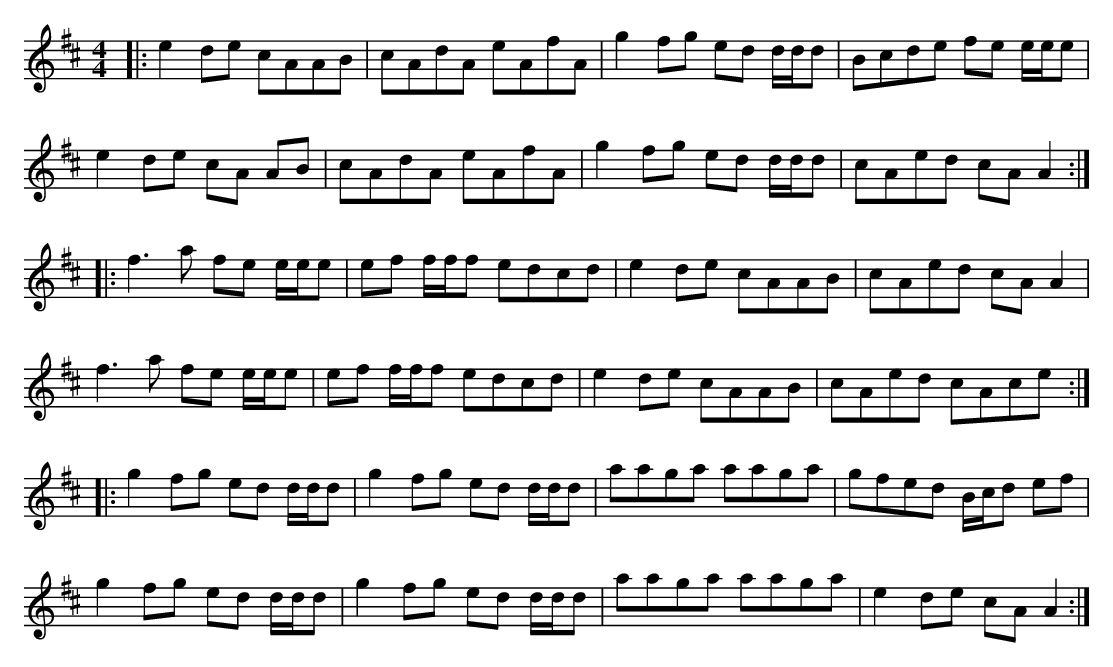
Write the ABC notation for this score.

X:1
M:4/4
K:D
|:e2 de cAAB|cAdA eAfA|g2 fg ed d/d/d|Bcde fe e/e/e|
e2 de cA AB|cAdA eAfA|g2 fg ed d/d/d|cAed cA A2:|
|:f3 a fe e/e/e|ef f/f/f edcd|e2 de cAAB|cAed cAA2|
f3 a fe e/e/e|ef f/f/f edcd|e2 de cAAB|cAed cAce:|
|:g2 fg ed d/d/d|g2 fg ed d/d/d|aaga aaga|gfed B/c/d ef|
g2 fg ed d/d/d|g2 fg ed d/d/d|aaga aaga|e2 de cA A2:|
